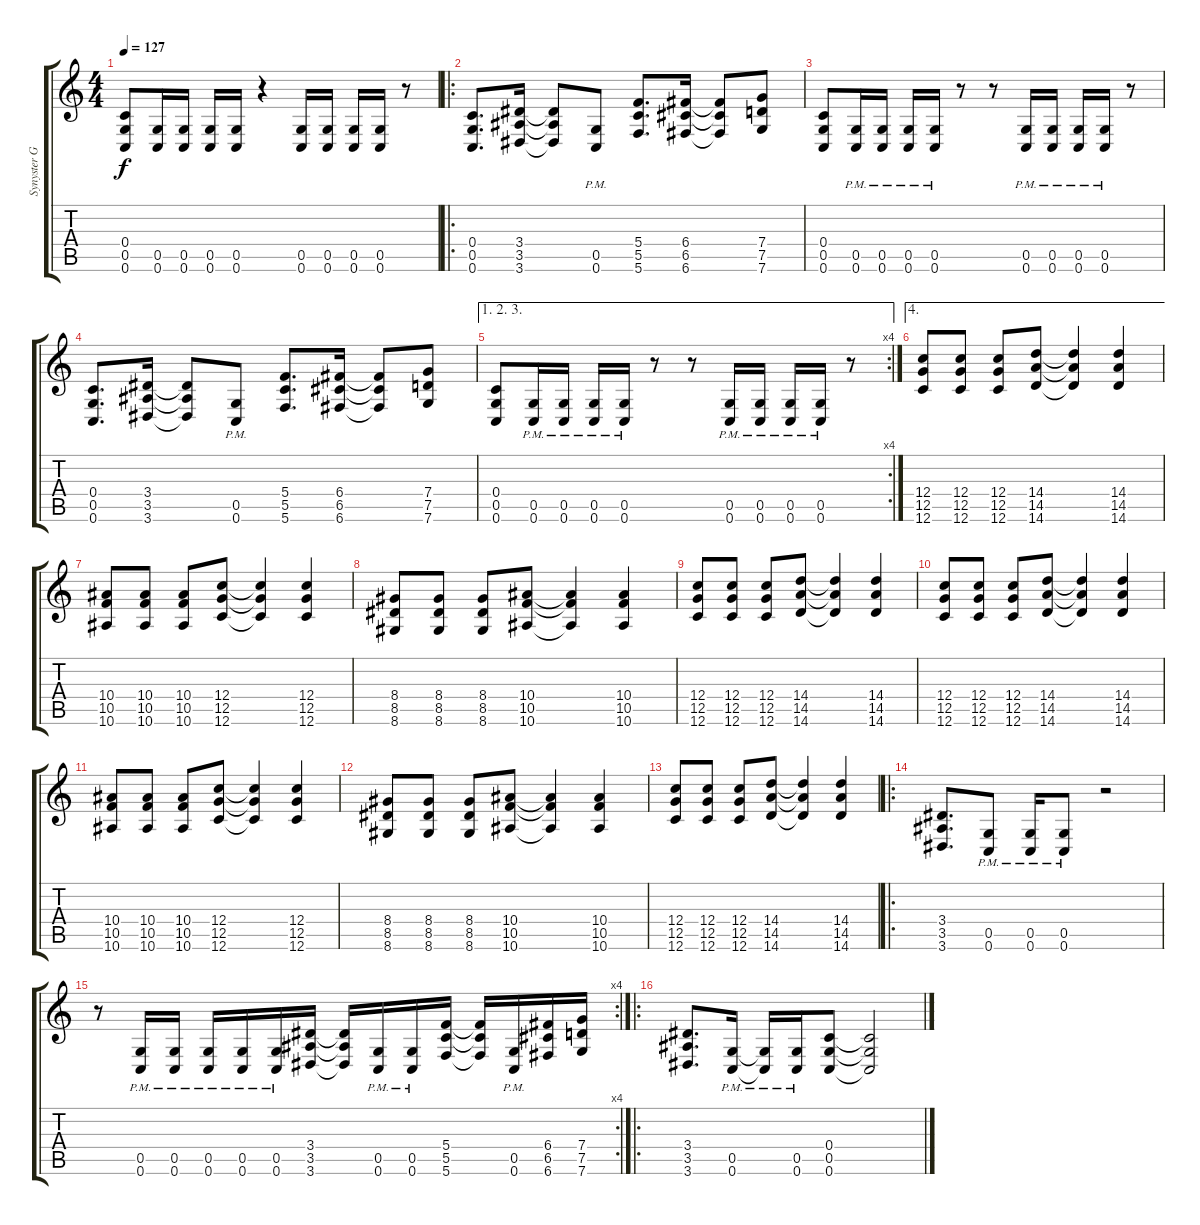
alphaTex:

\track ("Synyster Gates Copy" "Synyster G") {instrument distortionguitar}
\staff {score tabs}
\tuning (D4 A3 F3 C3 G2 C2) {hide}
\ts (4 4)
\tempo 127
\clef g2
\ks c
(0.4 0.5 0.6).8{dy f} (0.5 0.6).16 (0.5 0.6).16 (0.5 0.6).16 (0.5 0.6).16 r.4 (0.5 0.6).16 (0.5 0.6).16 (0.5 0.6).16 (0.5 0.6).16 r.8 |
\ro
(0.4 0.5 0.6).8{d} (3.4 3.5 3.6).16 (3.4{t} 3.5{t} 3.6{t}).8 (0.5{pm} 0.6{pm}).8 (5.4 5.5 5.6).8{d} (6.4 6.5 6.6).16 (6.4{t} 6.5{t} 6.6{t}).8 (7.4 7.5 7.6).8 |
(0.4 0.5 0.6).8 (0.5{pm} 0.6{pm}).16 (0.5{pm} 0.6{pm}).16 (0.5{pm} 0.6{pm}).16 (0.5{pm} 0.6{pm}).16 r.8 r.8 (0.5{pm} 0.6{pm}).16 (0.5{pm} 0.6{pm}).16 (0.5{pm} 0.6{pm}).16 (0.5{pm} 0.6{pm}).16 r.8 |
(0.4 0.5 0.6).8{d} (3.4 3.5 3.6).16 (3.4{t} 3.5{t} 3.6{t}).8 (0.5{pm} 0.6{pm}).8 (5.4 5.5 5.6).8{d} (6.4 6.5 6.6).16 (6.4{t} 6.5{t} 6.6{t}).8 (7.4 7.5 7.6).8 |
\ae (1 2 3)
\rc 4
(0.4 0.5 0.6).8 (0.5{pm} 0.6{pm}).16 (0.5{pm} 0.6{pm}).16 (0.5{pm} 0.6{pm}).16 (0.5{pm} 0.6{pm}).16 r.8 r.8 (0.5{pm} 0.6{pm}).16 (0.5{pm} 0.6{pm}).16 (0.5{pm} 0.6{pm}).16 (0.5{pm} 0.6{pm}).16 r.8 |
\ae 4
(12.4 12.5 12.6).8 (12.4 12.5 12.6).8 (12.4 12.5 12.6).8 (14.4 14.5 14.6).8 (14.4{t} 14.5{t} 14.6{t}).4 (14.4 14.5 14.6).4 |
(10.4 10.5 10.6).8 (10.4 10.5 10.6).8 (10.4 10.5 10.6).8 (12.4 12.5 12.6).8 (12.4{t} 12.5{t} 12.6{t}).4 (12.4 12.5 12.6).4 |
(8.4 8.5 8.6).8 (8.4 8.5 8.6).8 (8.4 8.5 8.6).8 (10.4 10.5 10.6).8 (10.4{t} 10.5{t} 10.6{t}).4 (10.4 10.5 10.6).4 |
(12.4 12.5 12.6).8 (12.4 12.5 12.6).8 (12.4 12.5 12.6).8 (14.4 14.5 14.6).8 (14.4{t} 14.5{t} 14.6{t}).4 (14.4 14.5 14.6).4 |
(12.4 12.5 12.6).8 (12.4 12.5 12.6).8 (12.4 12.5 12.6).8 (14.4 14.5 14.6).8 (14.4{t} 14.5{t} 14.6{t}).4 (14.4 14.5 14.6).4 |
(10.4 10.5 10.6).8 (10.4 10.5 10.6).8 (10.4 10.5 10.6).8 (12.4 12.5 12.6).8 (12.4{t} 12.5{t} 12.6{t}).4 (12.4 12.5 12.6).4 |
(8.4 8.5 8.6).8 (8.4 8.5 8.6).8 (8.4 8.5 8.6).8 (10.4 10.5 10.6).8 (10.4{t} 10.5{t} 10.6{t}).4 (10.4 10.5 10.6).4 |
(12.4 12.5 12.6).8 (12.4 12.5 12.6).8 (12.4 12.5 12.6).8 (14.4 14.5 14.6).8 (14.4{t} 14.5{t} 14.6{t}).4 (14.4 14.5 14.6).4 |
\ro
(3.4 3.5 3.6).8{d} (0.5{pm} 0.6{pm}).8 (0.5{pm} 0.6{pm}).16 (0.5{pm} 0.6{pm}).8 r.2 |
\rc 4
r.8 (0.5 0.6{pm}).16 (0.5 0.6{pm}).16 (0.5 0.6{pm}).16 (0.5 0.6{pm}).16 (0.5 0.6{pm}).16 (3.4 3.5 3.6).16 (3.4{t} 3.5{t} 3.6{t}).16 (0.5 0.6{pm}).16 (0.5 0.6{pm}).16 (5.4 5.5 5.6).16 (5.4{t} 5.5{t} 5.6{t}).16 (0.5 0.6{pm}).16 (6.4 6.5 6.6).16 (7.4 7.5 7.6).16 |
\ro
(3.4 3.5 3.6).8{d} (0.5{pm} 0.6{pm}).16 (0.5{pm t} 0.6{pm t}).16 (0.5{pm} 0.6{pm}).16 (0.4 0.5 0.6).8 (0.4{t} 0.5{t} 0.6{t}).2
